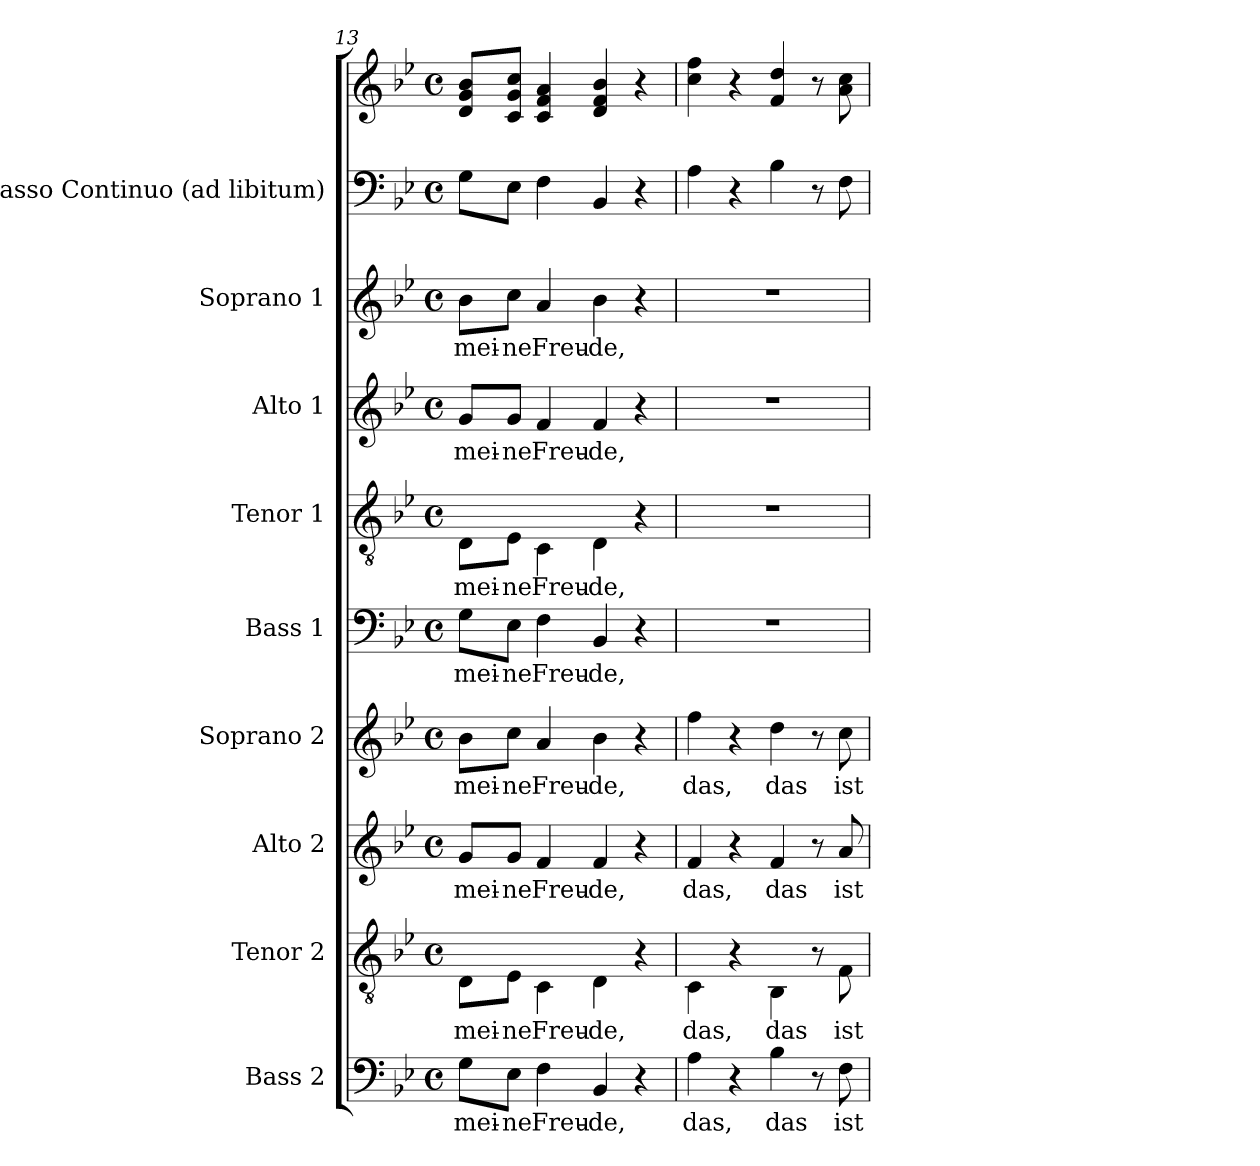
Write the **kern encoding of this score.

**kern	**text	**kern	**text	**kern	**text	**kern	**text	**kern	**text	**kern	**text	**kern	**text	**kern	**text	**kern	**kern
*part9	*part9	*part8	*part8	*part7	*part7	*part6	*part6	*part5	*part5	*part4	*part4	*part3	*part3	*part2	*part2	*part1	*part1
*staff10	*staff10	*staff9	*staff9	*staff8	*staff8	*staff7	*staff7	*staff6	*staff6	*staff5	*staff5	*staff4	*staff4	*staff3	*staff3	*staff2	*staff1
*I"Bass 2	*	*I"Tenor 2	*	*I"Alto 2	*	*I"Soprano 2	*	*I"Bass 1	*	*I"Tenor 1	*	*I"Alto 1	*	*I"Soprano 1	*	*I"Basso Continuo    (ad libitum)	*
*I'Bass 2	*	*I'Tenor 2	*	*I'Alto 2	*	*I'Soprano 2	*	*I'Bass 1	*	*I'Tenor 1	*	*I'Alto 1	*	*I'Soprano 1	*	*I'Basso Continuo    (ad libitum)	*
!!LO:PB:g=z
*clefF4	*	*clefGv2	*	*clefG2	*	*clefG2	*	*clefF4	*	*clefGv2	*	*clefG2	*	*clefG2	*	*clefF4	*clefG2
*k[b-e-]	*	*k[b-e-]	*	*k[b-e-]	*	*k[b-e-]	*	*k[b-e-]	*	*k[b-e-]	*	*k[b-e-]	*	*k[b-e-]	*	*k[b-e-]	*k[b-e-]
*B-:	*	*B-:	*	*B-:	*	*B-:	*	*B-:	*	*B-:	*	*B-:	*	*B-:	*	*B-:	*B-:
*M4/4	*	*M4/4	*	*M4/4	*	*M4/4	*	*M4/4	*	*M4/4	*	*M4/4	*	*M4/4	*	*M4/4	*M4/4
*met(c)	*	*met(c)	*	*met(c)	*	*met(c)	*	*met(c)	*	*met(c)	*	*met(c)	*	*met(c)	*	*met(c)	*met(c)
=13	=13	=13	=13	=13	=13	=13	=13	=13	=13	=13	=13	=13	=13	=13	=13	=13	=13
!	!LO:LY:b:color=#000000	!	!	!	!	!	!	!	!	!	!	!	!	!	!	!	!
!	!	!	!LO:LY:b:color=#000000	!	!	!	!	!	!	!	!	!	!	!	!	!	!
!	!	!	!	!	!LO:LY:b:color=#000000	!	!	!	!	!	!	!	!	!	!	!	!
!	!	!	!	!	!	!	!LO:LY:b:color=#000000	!	!	!	!	!	!	!	!	!	!
!	!	!	!	!	!	!	!	!	!LO:LY:b:color=#000000	!	!	!	!	!	!	!	!
!	!	!	!	!	!	!	!	!	!	!	!LO:LY:b:color=#000000	!	!	!	!	!	!
!	!	!	!	!	!	!	!	!	!	!	!	!	!LO:LY:b:color=#000000	!	!	!	!
!	!	!	!	!	!	!	!	!	!	!	!	!	!	!	!LO:LY:b:color=#000000	!	!
8Gi\L	mei-	8Di\L	mei-	8gi/L	mei-	8b-i\L	mei-	8Gi\L	mei-	8Di\L	mei-	8gi/L	mei-	8b-i\L	mei-	8Gi\L	8di/ 8gi/ 8b-i/L
!	!LO:LY:b:color=#000000	!	!	!	!	!	!	!	!	!	!	!	!	!	!	!	!
!	!	!	!LO:LY:b:color=#000000	!	!	!	!	!	!	!	!	!	!	!	!	!	!
!	!	!	!	!	!LO:LY:b:color=#000000	!	!	!	!	!	!	!	!	!	!	!	!
!	!	!	!	!	!	!	!LO:LY:b:color=#000000	!	!	!	!	!	!	!	!	!	!
!	!	!	!	!	!	!	!	!	!LO:LY:b:color=#000000	!	!	!	!	!	!	!	!
!	!	!	!	!	!	!	!	!	!	!	!LO:LY:b:color=#000000	!	!	!	!	!	!
!	!	!	!	!	!	!	!	!	!	!	!	!	!LO:LY:b:color=#000000	!	!	!	!
!	!	!	!	!	!	!	!	!	!	!	!	!	!	!	!LO:LY:b:color=#000000	!	!
8E-i\J	-ne	8E-i\J	-ne	8gi/J	-ne	8cci\J	-ne	8E-i\J	-ne	8E-i\J	-ne	8gi/J	-ne	8cci\J	-ne	8E-i\J	8ci/ 8gi/ 8cci/J
!	!LO:LY:b:color=#000000	!	!	!	!	!	!	!	!	!	!	!	!	!	!	!	!
!	!	!	!LO:LY:b:color=#000000	!	!	!	!	!	!	!	!	!	!	!	!	!	!
!	!	!	!	!	!LO:LY:b:color=#000000	!	!	!	!	!	!	!	!	!	!	!	!
!	!	!	!	!	!	!	!LO:LY:b:color=#000000	!	!	!	!	!	!	!	!	!	!
!	!	!	!	!	!	!	!	!	!LO:LY:b:color=#000000	!	!	!	!	!	!	!	!
!	!	!	!	!	!	!	!	!	!	!	!LO:LY:b:color=#000000	!	!	!	!	!	!
!	!	!	!	!	!	!	!	!	!	!	!	!	!LO:LY:b:color=#000000	!	!	!	!
!	!	!	!	!	!	!	!	!	!	!	!	!	!	!	!LO:LY:b:color=#000000	!	!
4Fi\	Freu-	4Ci\	Freu-	4fi/	Freu-	4ai/	Freu-	4Fi\	Freu-	4Ci\	Freu-	4fi/	Freu-	4ai/	Freu-	4Fi\	4ci/ 4fi 4ai
!	!LO:LY:b:color=#000000	!	!	!	!	!	!	!	!	!	!	!	!	!	!	!	!
!	!	!	!LO:LY:b:color=#000000	!	!	!	!	!	!	!	!	!	!	!	!	!	!
!	!	!	!	!	!LO:LY:b:color=#000000	!	!	!	!	!	!	!	!	!	!	!	!
!	!	!	!	!	!	!	!LO:LY:b:color=#000000	!	!	!	!	!	!	!	!	!	!
!	!	!	!	!	!	!	!	!	!LO:LY:b:color=#000000	!	!	!	!	!	!	!	!
!	!	!	!	!	!	!	!	!	!	!	!LO:LY:b:color=#000000	!	!	!	!	!	!
!	!	!	!	!	!	!	!	!	!	!	!	!	!LO:LY:b:color=#000000	!	!	!	!
!	!	!	!	!	!	!	!	!	!	!	!	!	!	!	!LO:LY:b:color=#000000	!	!
4BB-i/	-de,	4Di\	-de,	4fi/	-de,	4b-i\	-de,	4BB-i/	-de,	4Di\	-de,	4fi/	-de,	4b-i\	-de,	4BB-i/	4di/ 4fi 4b-i
4r	.	4r	.	4r	.	4r	.	4r	.	4r	.	4r	.	4r	.	4r	4r
=14	=14	=14	=14	=14	=14	=14	=14	=14	=14	=14	=14	=14	=14	=14	=14	=14	=14
!	!LO:LY:b:color=#000000	!	!	!	!	!	!	!	!	!	!	!	!	!	!	!	!
!	!	!	!LO:LY:b:color=#000000	!	!	!	!	!	!	!	!	!	!	!	!	!	!
!	!	!	!	!	!LO:LY:b:color=#000000	!	!	!	!	!	!	!	!	!	!	!	!
!	!	!	!	!	!	!	!LO:LY:b:color=#000000	!	!	!	!	!	!	!	!	!	!
4Ai\	das,	4Ci\	das,	4fi/	das,	4ffi\	das,	1r	.	1r	.	1r	.	1r	.	4Ai\	4cci\ 4ffi
4r	.	4r	.	4r	.	4r	.	.	.	.	.	.	.	.	.	4r	4r
!	!LO:LY:b:color=#000000	!	!	!	!	!	!	!	!	!	!	!	!	!	!	!	!
!	!	!	!LO:LY:b:color=#000000	!	!	!	!	!	!	!	!	!	!	!	!	!	!
!	!	!	!	!	!LO:LY:b:color=#000000	!	!	!	!	!	!	!	!	!	!	!	!
!	!	!	!	!	!	!	!LO:LY:b:color=#000000	!	!	!	!	!	!	!	!	!	!
4B-i\	das	4BB-i\	das	4fi/	das	4ddi\	das	.	.	.	.	.	.	.	.	4B-i\	4fi/ 4ddi
8r	.	8r	.	8r	.	8r	.	.	.	.	.	.	.	.	.	8r	8r
!	!LO:LY:b:color=#000000	!	!	!	!	!	!	!	!	!	!	!	!	!	!	!	!
!	!	!	!LO:LY:b:color=#000000	!	!	!	!	!	!	!	!	!	!	!	!	!	!
!	!	!	!	!	!LO:LY:b:color=#000000	!	!	!	!	!	!	!	!	!	!	!	!
!	!	!	!	!	!	!	!LO:LY:b:color=#000000	!	!	!	!	!	!	!	!	!	!
8Fi\	ist	8Fi\	ist	8ai/	ist	8cci\	ist	.	.	.	.	.	.	.	.	8Fi\	8ai\ 8cci
=	=	=	=	=	=	=	=	=	=	=	=	=	=	=	=	=	=
*-	*-	*-	*-	*-	*-	*-	*-	*-	*-	*-	*-	*-	*-	*-	*-	*-	*-
